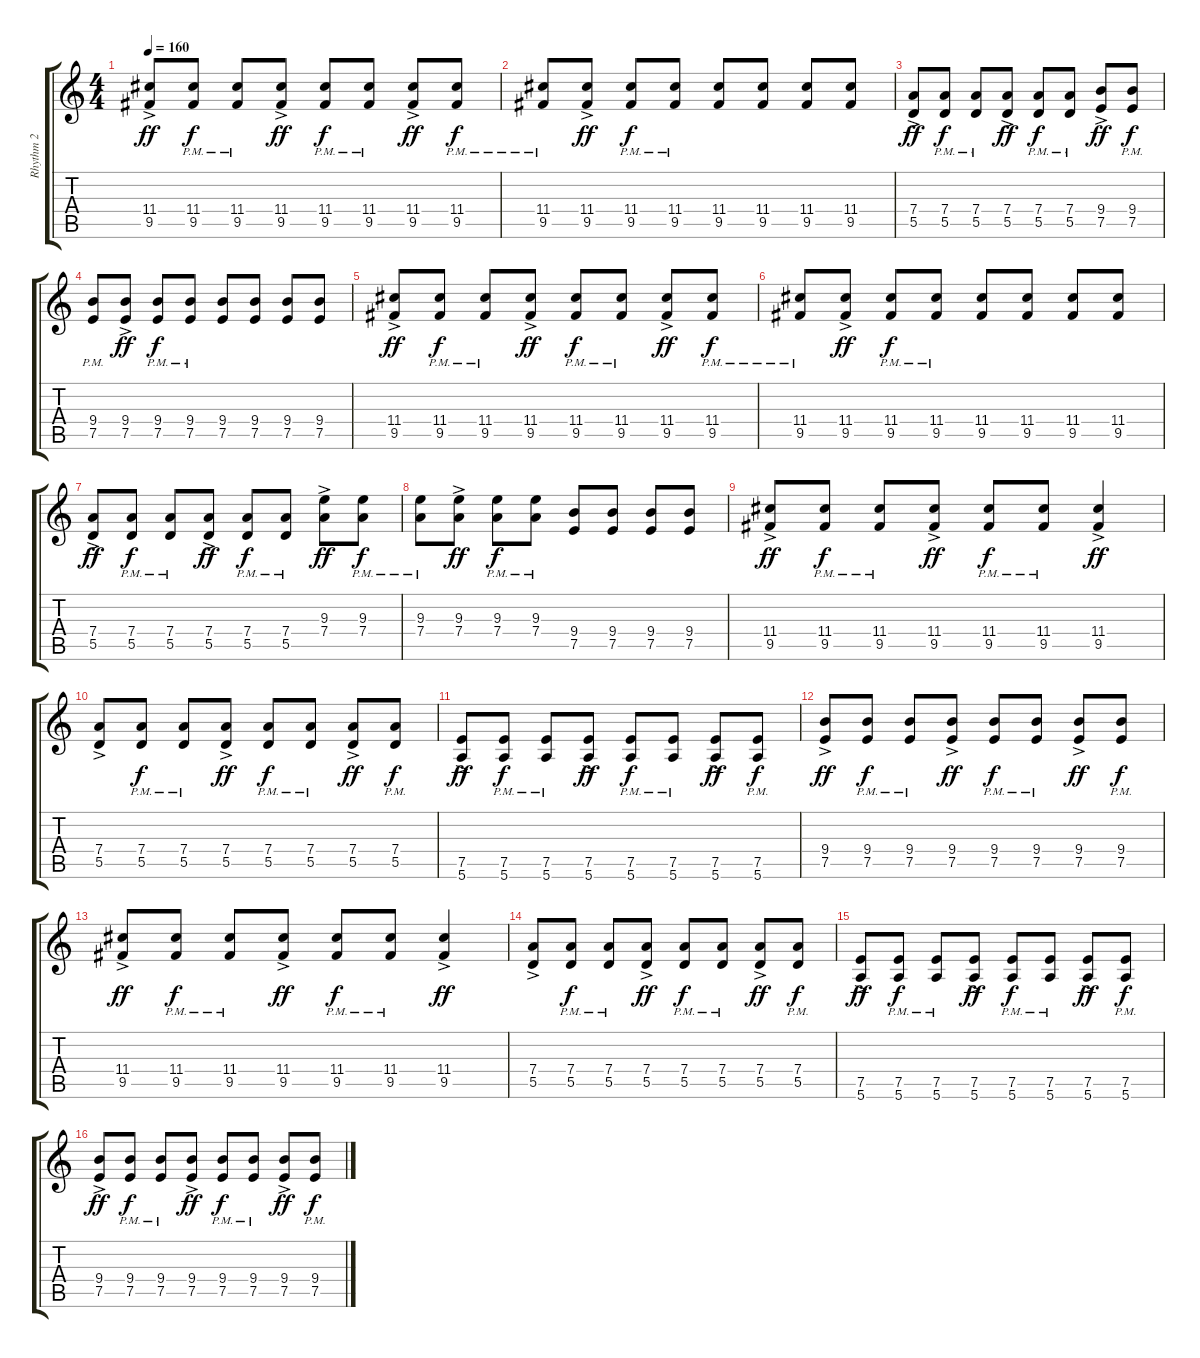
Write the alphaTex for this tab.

\track ("Rhythm 2" "Rhythm 2") {instrument distortionguitar}
\staff {score tabs}
\tuning (E4 B3 G3 D3 A2 E2) {hide}
\ts (4 4)
\tempo 160
\clef g2
\ks c
(11.4{ac} 9.5{ac}).8{dy ff} (11.4{pm} 9.5{pm}).8{dy f} (11.4{pm} 9.5{pm}).8 (11.4{ac} 9.5{ac}).8{dy ff} (11.4{pm} 9.5{pm}).8{dy f} (11.4{pm} 9.5{pm}).8 (11.4{ac} 9.5{ac}).8{dy ff} (11.4{pm} 9.5{pm}).8{dy f} |
(11.4{pm} 9.5{pm}).8 (11.4{ac} 9.5{ac}).8{dy ff} (11.4{pm} 9.5{pm}).8{dy f} (11.4{pm} 9.5{pm}).8 (11.4 9.5).8 (11.4 9.5).8 (11.4 9.5).8 (11.4 9.5).8 |
(7.4{ac} 5.5{ac}).8{dy ff} (7.4{pm} 5.5{pm}).8{dy f} (7.4{pm} 5.5{pm}).8 (7.4{ac} 5.5{ac}).8{dy ff} (7.4{pm} 5.5{pm}).8{dy f} (7.4{pm} 5.5{pm}).8 (9.4{ac} 7.5{ac}).8{dy ff} (9.4{pm} 7.5{pm}).8{dy f} |
(9.4{pm} 7.5{pm}).8 (9.4{ac} 7.5{ac}).8{dy ff} (9.4{pm} 7.5{pm}).8{dy f} (9.4{pm} 7.5{pm}).8 (9.4 7.5).8 (9.4 7.5).8 (9.4 7.5).8 (9.4 7.5).8 |
(11.4{ac} 9.5{ac}).8{dy ff} (11.4{pm} 9.5{pm}).8{dy f} (11.4{pm} 9.5{pm}).8 (11.4{ac} 9.5{ac}).8{dy ff} (11.4{pm} 9.5{pm}).8{dy f} (11.4{pm} 9.5{pm}).8 (11.4{ac} 9.5{ac}).8{dy ff} (11.4{pm} 9.5{pm}).8{dy f} |
(11.4{pm} 9.5{pm}).8 (11.4{ac} 9.5{ac}).8{dy ff} (11.4{pm} 9.5{pm}).8{dy f} (11.4{pm} 9.5{pm}).8 (11.4 9.5).8 (11.4 9.5).8 (11.4 9.5).8 (11.4 9.5).8 |
(7.4{ac} 5.5{ac}).8{dy ff} (7.4{pm} 5.5{pm}).8{dy f} (7.4{pm} 5.5{pm}).8 (7.4{ac} 5.5{ac}).8{dy ff} (7.4{pm} 5.5{pm}).8{dy f} (7.4{pm} 5.5{pm}).8 (9.3{ac} 7.4{ac}).8{dy ff} (9.3{pm} 7.4{pm}).8{dy f} |
(9.3{pm} 7.4{pm}).8 (9.3{ac} 7.4{ac}).8{dy ff} (9.3{pm} 7.4{pm}).8{dy f} (9.3{pm} 7.4{pm}).8 (9.4 7.5).8 (9.4 7.5).8 (9.4 7.5).8 (9.4 7.5).8 |
(11.4{ac} 9.5{ac}).8{dy ff} (11.4{pm} 9.5{pm}).8{dy f} (11.4{pm} 9.5{pm}).8 (11.4{ac} 9.5{ac}).8{dy ff} (11.4{pm} 9.5{pm}).8{dy f} (11.4{pm} 9.5{pm}).8 (11.4{ac} 9.5{ac}).4{dy ff} |
(7.4{ac} 5.5{ac}).8 (7.4{pm} 5.5{pm}).8{dy f} (7.4{pm} 5.5{pm}).8 (7.4{ac} 5.5{ac}).8{dy ff} (7.4{pm} 5.5{pm}).8{dy f} (7.4{pm} 5.5{pm}).8 (7.4{ac} 5.5{ac}).8{dy ff} (7.4{pm} 5.5{pm}).8{dy f} |
(7.5{ac} 5.6{ac}).8{dy ff} (7.5{pm} 5.6{pm}).8{dy f} (7.5{pm} 5.6{pm}).8 (7.5{ac} 5.6{ac}).8{dy ff} (7.5{pm} 5.6{pm}).8{dy f} (7.5{pm} 5.6{pm}).8 (7.5{ac} 5.6{ac}).8{dy ff} (7.5{pm} 5.6{pm}).8{dy f} |
(9.4{ac} 7.5{ac}).8{dy ff} (9.4{pm} 7.5{pm}).8{dy f} (9.4{pm} 7.5{pm}).8 (9.4{ac} 7.5{ac}).8{dy ff} (9.4{pm} 7.5{pm}).8{dy f} (9.4{pm} 7.5{pm}).8 (9.4{ac} 7.5{ac}).8{dy ff} (9.4{pm} 7.5{pm}).8{dy f} |
(11.4{ac} 9.5{ac}).8{dy ff} (11.4{pm} 9.5{pm}).8{dy f} (11.4{pm} 9.5{pm}).8 (11.4{ac} 9.5{ac}).8{dy ff} (11.4{pm} 9.5{pm}).8{dy f} (11.4{pm} 9.5{pm}).8 (11.4{ac} 9.5{ac}).4{dy ff} |
(7.4{ac} 5.5{ac}).8 (7.4{pm} 5.5{pm}).8{dy f} (7.4{pm} 5.5{pm}).8 (7.4{ac} 5.5{ac}).8{dy ff} (7.4{pm} 5.5{pm}).8{dy f} (7.4{pm} 5.5{pm}).8 (7.4{ac} 5.5{ac}).8{dy ff} (7.4{pm} 5.5{pm}).8{dy f} |
(7.5{ac} 5.6{ac}).8{dy ff} (7.5{pm} 5.6{pm}).8{dy f} (7.5{pm} 5.6{pm}).8 (7.5{ac} 5.6{ac}).8{dy ff} (7.5{pm} 5.6{pm}).8{dy f} (7.5{pm} 5.6{pm}).8 (7.5{ac} 5.6{ac}).8{dy ff} (7.5{pm} 5.6{pm}).8{dy f} |
(9.4{ac} 7.5{ac}).8{dy ff} (9.4{pm} 7.5{pm}).8{dy f} (9.4{pm} 7.5{pm}).8 (9.4{ac} 7.5{ac}).8{dy ff} (9.4{pm} 7.5{pm}).8{dy f} (9.4{pm} 7.5{pm}).8 (9.4{ac} 7.5{ac}).8{dy ff} (9.4{pm} 7.5{pm}).8{dy f}
